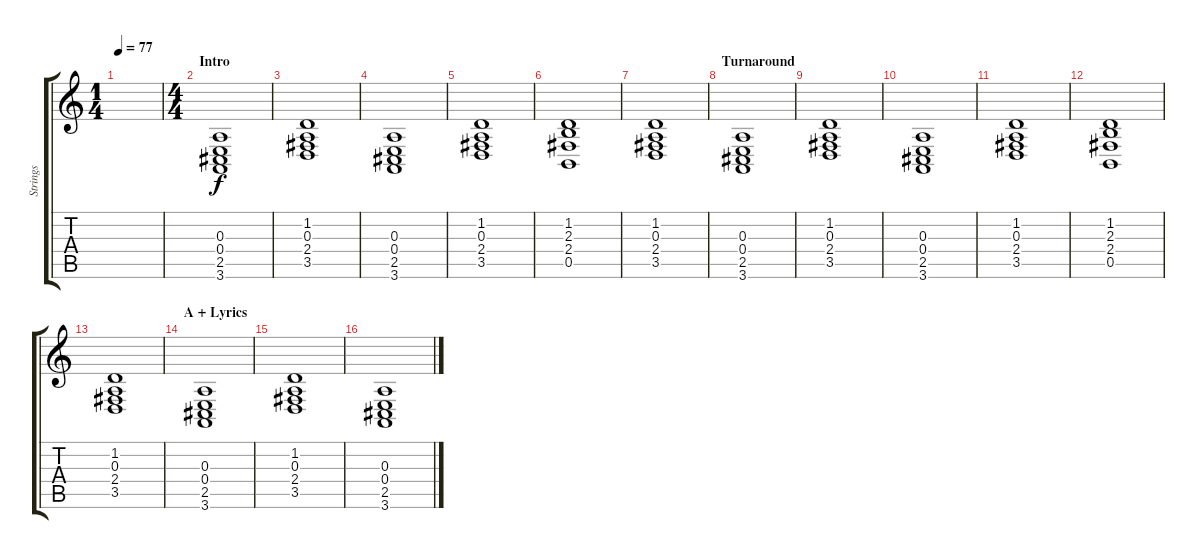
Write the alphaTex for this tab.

\track ("Strings" "Strings") {instrument stringensemble1}
\staff {score tabs}
\tuning (Gb4 Db4 A3 E3 B2 Gb2) {hide}
\ts (1 4)
\tempo 77
\clef g2
\ks c
|
\ts (4 4)
\section ("" "Intro")
(0.3 0.4 2.5 3.6).1 |
(1.2 0.3 2.4 3.5).1 |
(0.3 0.4 2.5 3.6).1 |
(1.2 0.3 2.4 3.5).1 |
(1.2 2.3 2.4 0.5).1 |
(1.2 0.3 2.4 3.5).1 |
\section ("" "Turnaround")
(0.3 0.4 2.5 3.6).1 |
(1.2 0.3 2.4 3.5).1 |
(0.3 0.4 2.5 3.6).1 |
(1.2 0.3 2.4 3.5).1 |
(1.2 2.3 2.4 0.5).1 |
(1.2 0.3 2.4 3.5).1 |
\section ("" "A + Lyrics")
(0.3 0.4 2.5 3.6).1 |
(1.2 0.3 2.4 3.5).1 |
(0.3 0.4 2.5 3.6).1
